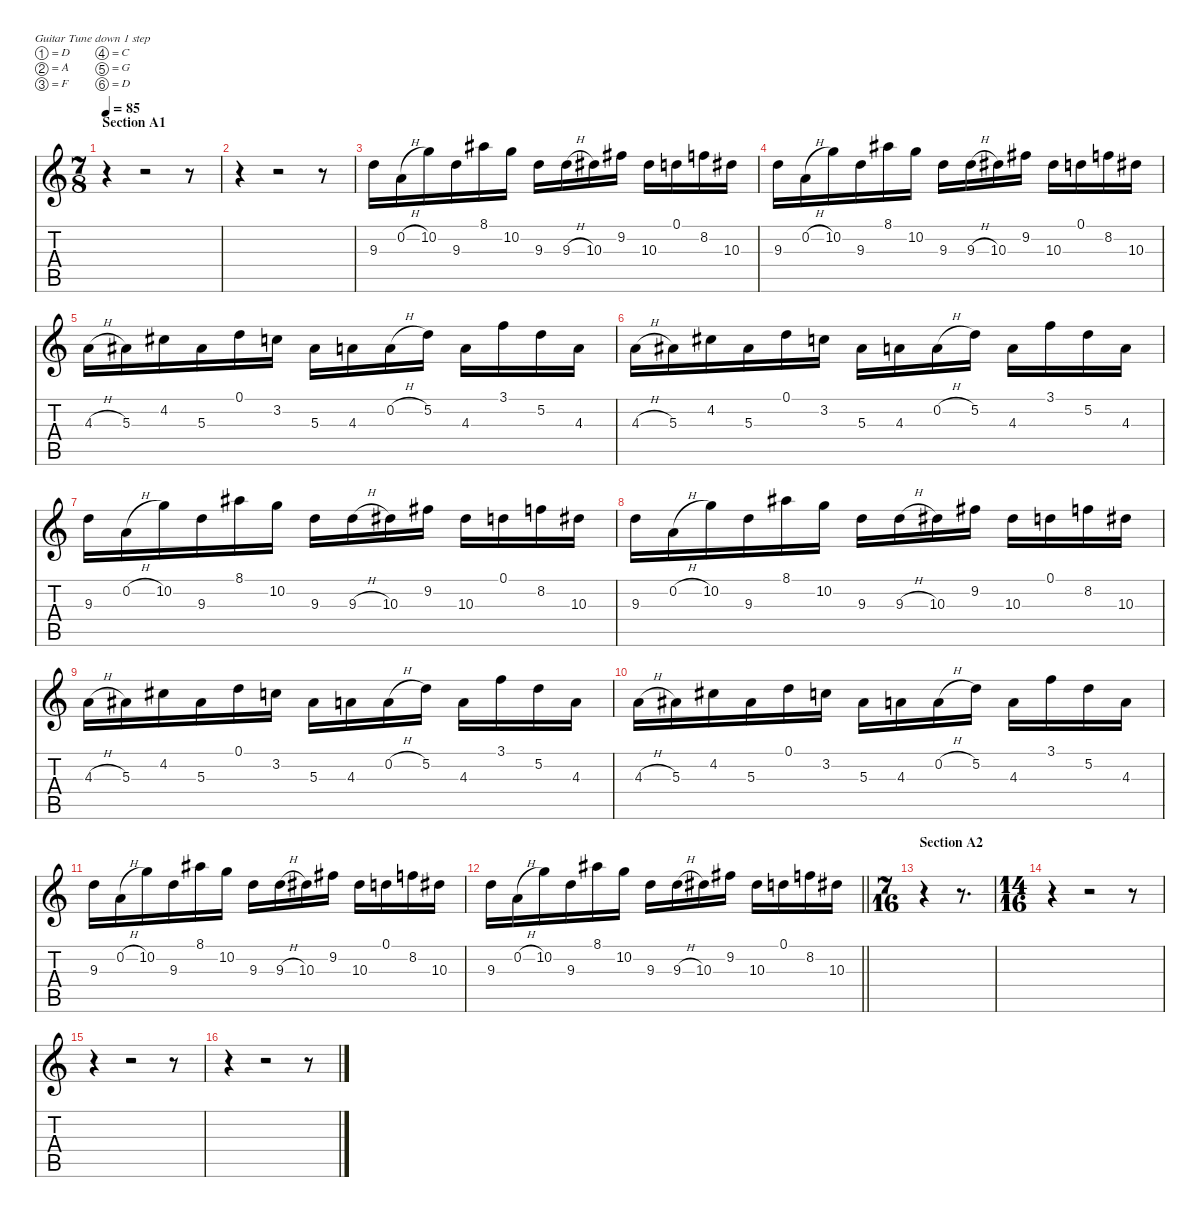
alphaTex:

\defaultSystemsLayout 4
\hideDynamics
\bracketExtendMode nobrackets
\singleTrackTrackNamePolicy hidden
\multiTrackTrackNamePolicy hidden
\firstSystemTrackNameMode fullname
\firstSystemTrackNameOrientation horizontal
\otherSystemsTrackNameOrientation horizontal
\track ("Acoustic 1" "s.guit.") {instrument acousticguitarsteel}
\staff {score tabs}
\tuning (D4 A3 F3 C3 G2 D2)
\ts (7 8)
\beaming (8 3 2 2)
\section ("" "Section A1")
\tempo 85
\clef g2
\ks c
r.4{dy f instrument acousticguitarsteel beam Down} r.2{beam Down} r.8{beam Down} |
r.4{beam Down} r.2{beam Down} r.8{beam Down} |
9.3.16{beam Down} 0.2{h}.16{beam Down} 10.2.16{beam Down} 9.3.16{beam Down} 8.1{acc #}.16{beam Down} 10.2.16{beam Down} 9.3.16{beam Down} 9.3{h}.16{beam Down} 10.3{acc #}.16{beam Down} 9.2{acc #}.16{beam Down} 10.3{acc #}.16{beam Down} 0.1.16{beam Down} 8.2.16{beam Down} 10.3{acc #}.16{beam Down} |
9.3.16{beam Down} 0.2{h}.16{beam Down} 10.2.16{beam Down} 9.3.16{beam Down} 8.1{acc #}.16{beam Down} 10.2.16{beam Down} 9.3.16{beam Down} 9.3{h}.16{beam Down} 10.3{acc #}.16{beam Down} 9.2{acc #}.16{beam Down} 10.3{acc #}.16{beam Down} 0.1.16{beam Down} 8.2.16{beam Down} 10.3{acc #}.16{beam Down} |
4.3{h}.16{beam Down} 5.3{acc #}.16{beam Down} 4.2{acc #}.16{beam Down} 5.3{acc #}.16{beam Down} 0.1.16{beam Down} 3.2.16{beam Down} 5.3{acc #}.16{beam Down} 4.3.16{beam Down} 0.2{h}.16{beam Down} 5.2.16{beam Down} 4.3.16{beam Down} 3.1.16{beam Down} 5.2.16{beam Down} 4.3.16{beam Down} |
4.3{h}.16{beam Down} 5.3{acc #}.16{beam Down} 4.2{acc #}.16{beam Down} 5.3{acc #}.16{beam Down} 0.1.16{beam Down} 3.2.16{beam Down} 5.3{acc #}.16{beam Down} 4.3.16{beam Down} 0.2{h}.16{beam Down} 5.2.16{beam Down} 4.3.16{beam Down} 3.1.16{beam Down} 5.2.16{beam Down} 4.3.16{beam Down} |
9.3.16{beam Down} 0.2{h}.16{beam Down} 10.2.16{beam Down} 9.3.16{beam Down} 8.1{acc #}.16{beam Down} 10.2.16{beam Down} 9.3.16{beam Down} 9.3{h}.16{beam Down} 10.3{acc #}.16{beam Down} 9.2{acc #}.16{beam Down} 10.3{acc #}.16{beam Down} 0.1.16{beam Down} 8.2.16{beam Down} 10.3{acc #}.16{beam Down} |
9.3.16{beam Down} 0.2{h}.16{beam Down} 10.2.16{beam Down} 9.3.16{beam Down} 8.1{acc #}.16{beam Down} 10.2.16{beam Down} 9.3.16{beam Down} 9.3{h}.16{beam Down} 10.3{acc #}.16{beam Down} 9.2{acc #}.16{beam Down} 10.3{acc #}.16{beam Down} 0.1.16{beam Down} 8.2.16{beam Down} 10.3{acc #}.16{beam Down} |
4.3{h}.16{beam Down} 5.3{acc #}.16{beam Down} 4.2{acc #}.16{beam Down} 5.3{acc #}.16{beam Down} 0.1.16{beam Down} 3.2.16{beam Down} 5.3{acc #}.16{beam Down} 4.3.16{beam Down} 0.2{h}.16{beam Down} 5.2.16{beam Down} 4.3.16{beam Down} 3.1.16{beam Down} 5.2.16{beam Down} 4.3.16{beam Down} |
4.3{h}.16{beam Down} 5.3{acc #}.16{beam Down} 4.2{acc #}.16{beam Down} 5.3{acc #}.16{beam Down} 0.1.16{beam Down} 3.2.16{beam Down} 5.3{acc #}.16{beam Down} 4.3.16{beam Down} 0.2{h}.16{beam Down} 5.2.16{beam Down} 4.3.16{beam Down} 3.1.16{beam Down} 5.2.16{beam Down} 4.3.16{beam Down} |
9.3.16{beam Down} 0.2{h}.16{beam Down} 10.2.16{beam Down} 9.3.16{beam Down} 8.1{acc #}.16{beam Down} 10.2.16{beam Down} 9.3.16{beam Down} 9.3{h}.16{beam Down} 10.3{acc #}.16{beam Down} 9.2{acc #}.16{beam Down} 10.3{acc #}.16{beam Down} 0.1.16{beam Down} 8.2.16{beam Down} 10.3{acc #}.16{beam Down} |
\barLineRight lightlight
9.3.16{beam Down} 0.2{h}.16{beam Down} 10.2.16{beam Down} 9.3.16{beam Down} 8.1{acc #}.16{beam Down} 10.2.16{beam Down} 9.3.16{beam Down} 9.3{h}.16{beam Down} 10.3{acc #}.16{beam Down} 9.2{acc #}.16{beam Down} 10.3{acc #}.16{beam Down} 0.1.16{beam Down} 8.2.16{beam Down} 10.3{acc #}.16{beam Down} |
\ts (7 16)
\beaming (8 3)
\section ("" "Section A2")
r.4{beam Down} r.8{d beam Down} |
\ts (14 16)
\beaming (8 7)
r.4{beam Down} r.2{beam Down} r.8{beam Down} |
r.4{beam Down} r.2{beam Down} r.8{beam Down} |
r.4{beam Down} r.2{beam Down} r.8{beam Down}
